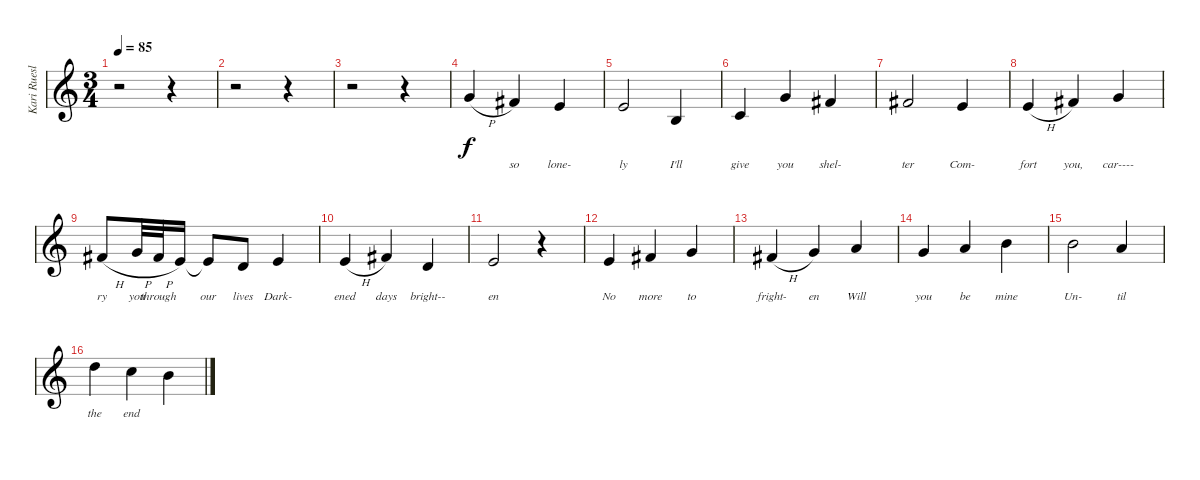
\track ("Kari Rueslatten" "Kari Ruesl") {instrument choiraahs}
\staff {score}
\tuning (E4 B3 G3 D3 A2 E2) {hide}
\ts (3 4)
\tempo 85
\clef g2
\ks c
r.2{dy f} r.4 |
r.2 r.4 |
r.2 r.4 |
3.1{h}.4{lyrics (0 "") lyrics (1 "") lyrics (2 "") lyrics (3 "") lyrics (4 "")} 2.1.4{lyrics (0 "so") lyrics (1 "") lyrics (2 "") lyrics (3 "") lyrics (4 "")} 0.1.4{lyrics (0 "lone-") lyrics (1 "") lyrics (2 "") lyrics (3 "") lyrics (4 "")} |
0.1.2{lyrics (0 "ly") lyrics (1 "") lyrics (2 "") lyrics (3 "") lyrics (4 "")} 0.2.4{lyrics (0 "I'll") lyrics (1 "") lyrics (2 "") lyrics (3 "") lyrics (4 "")} |
1.2.4{lyrics (0 "give") lyrics (1 "") lyrics (2 "") lyrics (3 "") lyrics (4 "")} 3.1.4{lyrics (0 "you") lyrics (1 "") lyrics (2 "") lyrics (3 "") lyrics (4 "")} 2.1.4{lyrics (0 "shel-") lyrics (1 "") lyrics (2 "") lyrics (3 "") lyrics (4 "")} |
2.1.2{lyrics (0 "ter") lyrics (1 "") lyrics (2 "") lyrics (3 "") lyrics (4 "")} 0.1.4{lyrics (0 "Com-") lyrics (1 "") lyrics (2 "") lyrics (3 "") lyrics (4 "")} |
0.1{h}.4{lyrics (0 "fort") lyrics (1 "") lyrics (2 "") lyrics (3 "") lyrics (4 "")} 2.1.4{lyrics (0 "you,") lyrics (1 "") lyrics (2 "") lyrics (3 "") lyrics (4 "")} 3.1.4{lyrics (0 "car----") lyrics (1 "") lyrics (2 "") lyrics (3 "") lyrics (4 "")} |
2.1{h}.8{lyrics (0 "ry") lyrics (1 "") lyrics (2 "") lyrics (3 "") lyrics (4 "")} 3.1{h}.32{lyrics (0 "you") lyrics (1 "") lyrics (2 "") lyrics (3 "") lyrics (4 "")} 2.1{h}.32{lyrics (0 "through") lyrics (1 "") lyrics (2 "") lyrics (3 "") lyrics (4 "")} 0.1.16{lyrics (0 "") lyrics (1 "") lyrics (2 "") lyrics (3 "") lyrics (4 "")} 0.1{t}.8{lyrics (0 "our") lyrics (1 "") lyrics (2 "") lyrics (3 "") lyrics (4 "")} 3.2.8{lyrics (0 "lives") lyrics (1 "") lyrics (2 "") lyrics (3 "") lyrics (4 "")} 0.1.4{lyrics (0 "Dark-") lyrics (1 "") lyrics (2 "") lyrics (3 "") lyrics (4 "")} |
0.1{h}.4{lyrics (0 "ened") lyrics (1 "") lyrics (2 "") lyrics (3 "") lyrics (4 "")} 2.1.4{lyrics (0 "days") lyrics (1 "") lyrics (2 "") lyrics (3 "") lyrics (4 "")} 3.2.4{lyrics (0 "bright--") lyrics (1 "") lyrics (2 "") lyrics (3 "") lyrics (4 "")} |
0.1.2{lyrics (0 "en") lyrics (1 "") lyrics (2 "") lyrics (3 "") lyrics (4 "")} r.4 |
0.1.4{lyrics (0 "No") lyrics (1 "") lyrics (2 "") lyrics (3 "") lyrics (4 "")} 2.1.4{lyrics (0 "more") lyrics (1 "") lyrics (2 "") lyrics (3 "") lyrics (4 "")} 3.1.4{lyrics (0 "to") lyrics (1 "") lyrics (2 "") lyrics (3 "") lyrics (4 "")} |
2.1{h}.4{lyrics (0 "fright-") lyrics (1 "") lyrics (2 "") lyrics (3 "") lyrics (4 "")} 3.1.4{lyrics (0 "en") lyrics (1 "") lyrics (2 "") lyrics (3 "") lyrics (4 "")} 5.1.4{lyrics (0 "Will") lyrics (1 "") lyrics (2 "") lyrics (3 "") lyrics (4 "")} |
3.1.4{lyrics (0 "you") lyrics (1 "") lyrics (2 "") lyrics (3 "") lyrics (4 "")} 5.1.4{lyrics (0 "be") lyrics (1 "") lyrics (2 "") lyrics (3 "") lyrics (4 "")} 7.1.4{lyrics (0 "mine") lyrics (1 "") lyrics (2 "") lyrics (3 "") lyrics (4 "")} |
7.1.2{lyrics (0 "Un-") lyrics (1 "") lyrics (2 "") lyrics (3 "") lyrics (4 "")} 5.1.4{lyrics (0 "til") lyrics (1 "") lyrics (2 "") lyrics (3 "") lyrics (4 "")} |
10.1.4{lyrics (0 "the") lyrics (1 "") lyrics (2 "") lyrics (3 "") lyrics (4 "")} 8.1.4{lyrics (0 "end") lyrics (1 "") lyrics (2 "") lyrics (3 "") lyrics (4 "")} 7.1.4{lyrics (0 "") lyrics (1 "") lyrics (2 "") lyrics (3 "") lyrics (4 "")}
